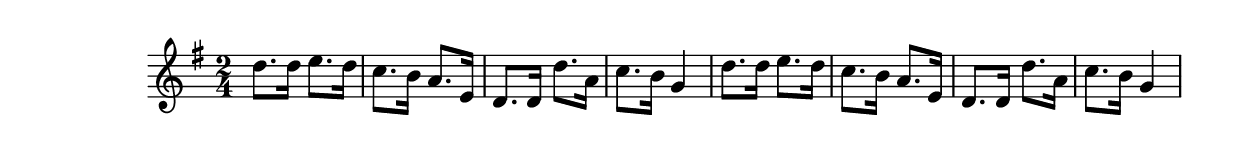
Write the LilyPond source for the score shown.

\version "2.19.49"
%{\header {
  title = "V\'{a}monos por Santa Anita"
  composer = "anonymous"
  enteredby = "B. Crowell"
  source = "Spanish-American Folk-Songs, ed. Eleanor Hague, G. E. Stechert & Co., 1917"
}%}

\score{{\key g \major
\time 2/4
%{\tempo 4=150
%}\relative d'' {
  d8. d16 e8. d16 | c8. b16 a8. e16 | d8. d16 d'8. a16 | c8. b16 g4 |
d'8. d16 e8. d16 | c8. b16 a8. e16 | d8. d16 d'8. a16 | c8. b16 g4 |
}

}}